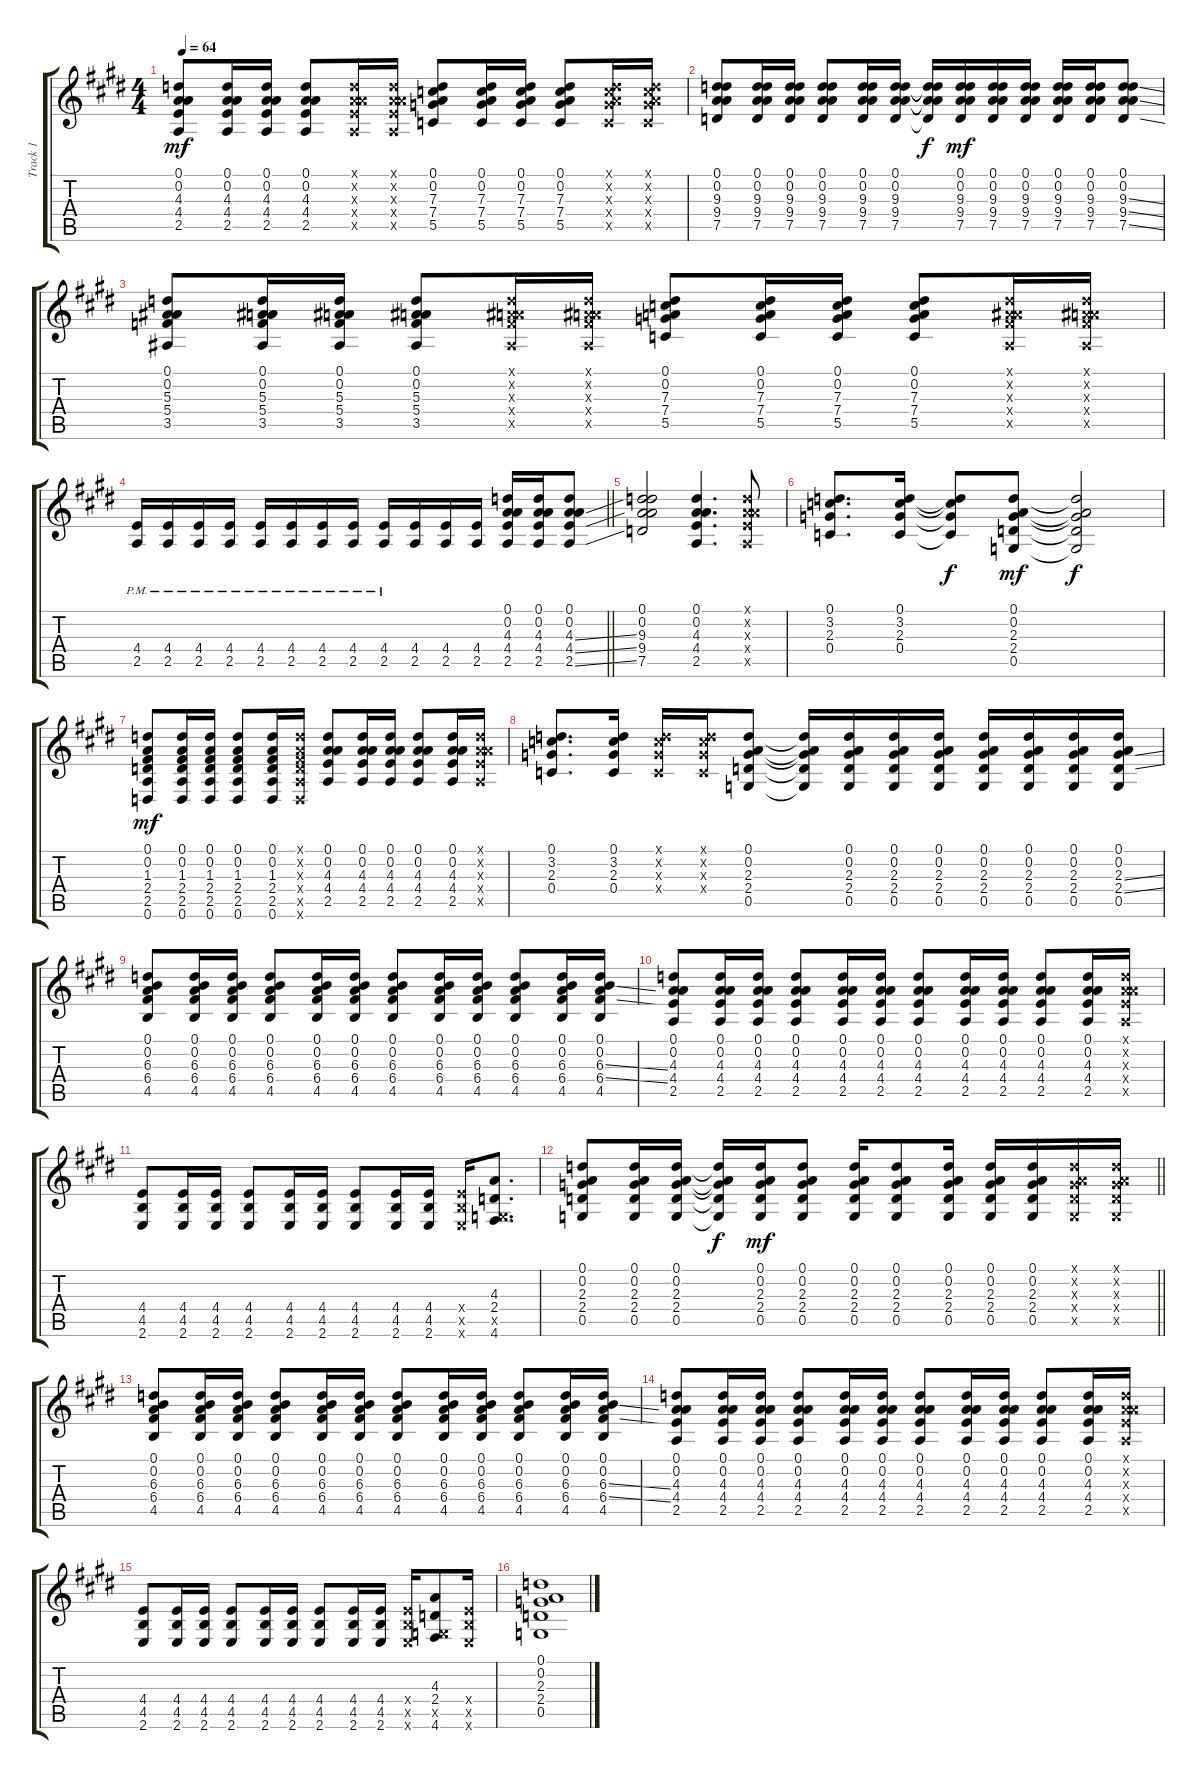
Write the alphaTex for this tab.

\track ("Track 1" "Track 1") {instrument acousticguitarsteel}
\staff {score tabs}
\tuning (D4 A3 F3 C3 G2 D2) {hide}
\ts (4 4)
\tempo 64
\clef g2
\ks e
(0.1 0.2 4.3 4.4 2.5).8{dy mf} (0.1 0.2 4.3 4.4 2.5).16 (0.1 0.2 4.3 4.4 2.5).16 (0.1 0.2 4.3 4.4 2.5).8 (0.1{x} 0.2{x} 4.3{x} 4.4{x} 2.5{x}).16 (0.1{x} 0.2{x} 4.3{x} 4.4{x} 2.5{x}).16 (0.1 0.2 7.3 7.4 5.5).8 (0.1 0.2 7.3 7.4 5.5).16 (0.1 0.2 7.3 7.4 5.5).16 (0.1 0.2 7.3 7.4 5.5).8 (0.1{x} 0.2{x} 7.3{x} 7.4{x} 5.5{x}).16 (0.1{x} 0.2{x} 7.3{x} 7.4{x} 5.5{x}).16 |
(0.1 0.2 9.3 9.4 7.5).8 (0.1 0.2 9.3 9.4 7.5).16 (0.1 0.2 9.3 9.4 7.5).16 (0.1 0.2 9.3 9.4 7.5).8 (0.1 0.2 9.3 9.4 7.5).16 (0.1 0.2 9.3 9.4 7.5).16 (0.1{t} 0.2{t} 9.3{t} 9.4{t} 7.5{t}).16{dy f} (0.1 0.2 9.3 9.4 7.5).16{dy mf} (0.1 0.2 9.3 9.4 7.5).16 (0.1 0.2 9.3 9.4 7.5).16 (0.1 0.2 9.3 9.4 7.5).16 (0.1 0.2 9.3 9.4 7.5).16 (0.1 0.2 9.3{ss} 9.4{ss} 7.5{ss}).8 |
(0.1 0.2 5.3 5.4 3.5).8 (0.1 0.2 5.3 5.4 3.5).16 (0.1 0.2 5.3 5.4 3.5).16 (0.1 0.2 5.3 5.4 3.5).8 (0.1{x} 0.2{x} 5.3{x} 5.4{x} 3.5{x}).16 (0.1{x} 0.2{x} 5.3{x} 5.4{x} 3.5{x}).16 (0.1 0.2 7.3 7.4 5.5).8 (0.1 0.2 7.3 7.4 5.5).16 (0.1 0.2 7.3 7.4 5.5).16 (0.1 0.2 7.3 7.4 5.5).8 (0.1{x} 0.2{x} 5.3{x} 5.4{x} 3.5{x}).16 (0.1{x} 0.2{x} 5.3{x} 5.4{x} 3.5{x}).16 |
\barLineRight lightlight
(4.4{pm} 2.5{pm}).16 (4.4{pm} 2.5{pm}).16 (4.4{pm} 2.5{pm}).16 (4.4{pm} 2.5{pm}).16 (4.4{pm} 2.5{pm}).16 (4.4{pm} 2.5{pm}).16 (4.4{pm} 2.5{pm}).16 (4.4{pm} 2.5{pm}).16 (4.4{pm} 2.5{pm}).16 (4.4 2.5).16 (4.4 2.5).16 (4.4 2.5).16 (0.1 0.2 4.3 4.4 2.5).16 (0.1 0.2 4.3 4.4 2.5).16 (0.1 0.2 4.3{ss} 4.4{ss} 2.5{ss}).8 |
(0.1 0.2 9.3 9.4 7.5).2 (0.1 0.2 4.3 4.4 2.5).4{d} (0.1{x} 0.2{x} 4.3{x} 4.4{x} 2.5{x}).8 |
(0.1 3.2 2.3 0.4).8{d} (0.1 3.2 2.3 0.4).16 (0.1{t} 3.2{t} 2.3{t} 0.4{t}).8{dy f} (0.1 0.2 2.3 2.4 0.5).8{dy mf} (0.1{t} 0.2{t} 2.3{t} 2.4{t} 0.5{t}).2{dy f} |
(0.1 0.2 1.3 2.4 2.5 0.6).8{dy mf} (0.1 0.2 1.3 2.4 2.5 0.6).16 (0.1 0.2 1.3 2.4 2.5 0.6).16 (0.1 0.2 1.3 2.4 2.5 0.6).8 (0.1 0.2 1.3 2.4 2.5 0.6).16 (0.1{x} 0.2{x} 1.3{x} 2.4{x} 2.5{x} 0.6{x}).16 (0.1 0.2 4.3 4.4 2.5).8 (0.1 0.2 4.3 4.4 2.5).16 (0.1 0.2 4.3 4.4 2.5).16 (0.1 0.2 4.3 4.4 2.5).8 (0.1 0.2 4.3 4.4 2.5).16 (0.1{x} 0.2{x} 4.3{x} 4.4{x} 2.5{x}).16 |
(0.1 3.2 2.3 0.4).8{d} (0.1 3.2 2.3 0.4).16 (0.1{x} 3.2{x} 2.3{x} 0.4{x}).16 (0.1{x} 3.2{x} 2.3{x} 0.4{x}).16 (0.1 0.2 2.3 2.4 0.5).8 (0.1{t} 0.2{t} 2.3{t} 2.4{t} 0.5{t}).16 (0.1 0.2 2.3 2.4 0.5).16 (0.1 0.2 2.3 2.4 0.5).16 (0.1 0.2 2.3 2.4 0.5).16 (0.1 0.2 2.3 2.4 0.5).16 (0.1 0.2 2.3 2.4 0.5).16 (0.1 0.2 2.3 2.4 0.5).16 (0.1 0.2 2.3{ss} 2.4{ss} 0.5).16 |
(0.1 0.2 6.3 6.4 4.5).8 (0.1 0.2 6.3 6.4 4.5).16 (0.1 0.2 6.3 6.4 4.5).16 (0.1 0.2 6.3 6.4 4.5).8 (0.1 0.2 6.3 6.4 4.5).16 (0.1 0.2 6.3 6.4 4.5).16 (0.1 0.2 6.3 6.4 4.5).8 (0.1 0.2 6.3 6.4 4.5).16 (0.1 0.2 6.3 6.4 4.5).16 (0.1 0.2 6.3 6.4 4.5).8 (0.1 0.2 6.3 6.4 4.5).16 (0.1 0.2 6.3{ss} 6.4{ss} 4.5).16 |
(0.1 0.2 4.3 4.4 2.5).8 (0.1 0.2 4.3 4.4 2.5).16 (0.1 0.2 4.3 4.4 2.5).16 (0.1 0.2 4.3 4.4 2.5).8 (0.1 0.2 4.3 4.4 2.5).16 (0.1 0.2 4.3 4.4 2.5).16 (0.1 0.2 4.3 4.4 2.5).8 (0.1 0.2 4.3 4.4 2.5).16 (0.1 0.2 4.3 4.4 2.5).16 (0.1 0.2 4.3 4.4 2.5).8 (0.1 0.2 4.3 4.4 2.5).16 (0.1{x} 0.2{x} 4.3{x} 4.4{x} 2.5{x}).16 |
(4.4 4.5 2.6).8 (4.4 4.5 2.6).16 (4.4 4.5 2.6).16 (4.4 4.5 2.6).8 (4.4 4.5 2.6).16 (4.4 4.5 2.6).16 (4.4 4.5 2.6).8 (4.4 4.5 2.6).16 (4.4 4.5 2.6).16 (4.4{x} 4.5{x} 2.6{x}).16 (4.3 2.4 0.5{x} 4.6).8{d} |
\barLineRight lightlight
(0.1 0.2 2.3 2.4 0.5).8 (0.1 0.2 2.3 2.4 0.5).16 (0.1 0.2 2.3 2.4 0.5).16 (0.1{t} 0.2{t} 2.3{t} 2.4{t} 0.5{t}).16{dy f} (0.1 0.2 2.3 2.4 0.5).16{dy mf} (0.1 0.2 2.3 2.4 0.5).8 (0.1 0.2 2.3 2.4 0.5).16 (0.1 0.2 2.3 2.4 0.5).8 (0.1 0.2 2.3 2.4 0.5).16 (0.1 0.2 2.3 2.4 0.5).16 (0.1 0.2 2.3 2.4 0.5).16 (0.1{x} 0.2{x} 2.3{x} 2.4{x} 0.5{x}).16 (0.1{x} 0.2{x} 2.3{x} 2.4{x} 0.5{x}).16 |
(0.1 0.2 6.3 6.4 4.5).8 (0.1 0.2 6.3 6.4 4.5).16 (0.1 0.2 6.3 6.4 4.5).16 (0.1 0.2 6.3 6.4 4.5).8 (0.1 0.2 6.3 6.4 4.5).16 (0.1 0.2 6.3 6.4 4.5).16 (0.1 0.2 6.3 6.4 4.5).8 (0.1 0.2 6.3 6.4 4.5).16 (0.1 0.2 6.3 6.4 4.5).16 (0.1 0.2 6.3 6.4 4.5).8 (0.1 0.2 6.3 6.4 4.5).16 (0.1 0.2 6.3{ss} 6.4{ss} 4.5).16 |
(0.1 0.2 4.3 4.4 2.5).8 (0.1 0.2 4.3 4.4 2.5).16 (0.1 0.2 4.3 4.4 2.5).16 (0.1 0.2 4.3 4.4 2.5).8 (0.1 0.2 4.3 4.4 2.5).16 (0.1 0.2 4.3 4.4 2.5).16 (0.1 0.2 4.3 4.4 2.5).8 (0.1 0.2 4.3 4.4 2.5).16 (0.1 0.2 4.3 4.4 2.5).16 (0.1 0.2 4.3 4.4 2.5).8 (0.1 0.2 4.3 4.4 2.5).16 (0.1{x} 0.2{x} 4.3{x} 4.4{x} 2.5{x}).16 |
(4.4 4.5 2.6).8 (4.4 4.5 2.6).16 (4.4 4.5 2.6).16 (4.4 4.5 2.6).8 (4.4 4.5 2.6).16 (4.4 4.5 2.6).16 (4.4 4.5 2.6).8 (4.4 4.5 2.6).16 (4.4 4.5 2.6).16 (4.4{x} 4.5{x} 2.6{x}).16 (4.3 2.4 0.5{x} 4.6).8 (4.4{x} 4.5{x} 2.6{x}).16 |
(0.1 0.2 2.3 2.4 0.5).1
